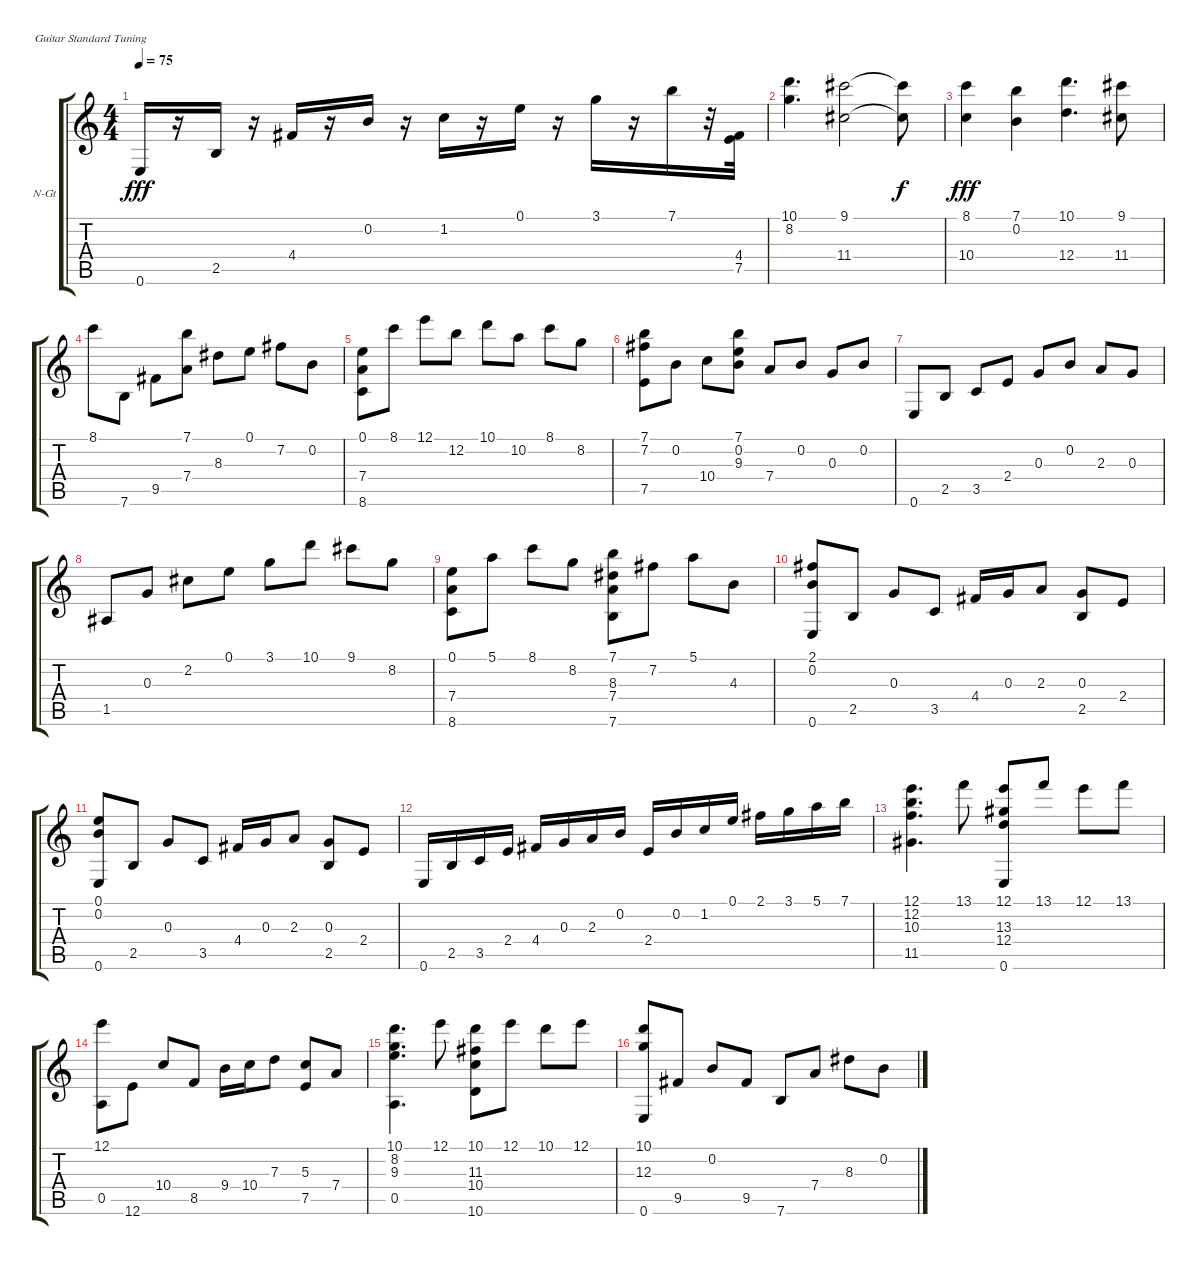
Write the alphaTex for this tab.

\bracketExtendMode groupsimilarinstruments
\firstSystemTrackNameOrientation horizontal
\otherSystemsTrackNameOrientation horizontal
\track ("Piste 1-2" "N-Gt") {instrument acousticguitarnylon}
\staff {score tabs}
\tuning (E4 B3 G3 D3 A2 E2)
\ts (4 4)
\tempo 75
\clef g2
\ks c
0.6.16{dy fff} r.16 2.5.16 r.16 4.4.16 r.16 0.2.16 r.16 1.2.16 r.16 0.1.16 r.16 3.1.16 r.16 7.1.16 r.32 (4.4 7.5).32 |
(10.1 8.2).4{d} (9.1 11.4).2 (9.1{t} 11.4{t}).8{dy f} |
(8.1 10.4).4{dy fff} (7.1 0.2).4 (10.1 12.4).4{d} (9.1 11.4).8 |
8.1.8 7.6.8 9.5.8 (7.1 7.4).8 8.3.8 0.1.8 7.2.8 0.2.8 |
(0.1 7.4 8.6).8 8.1.8 12.1.8 12.2.8 10.1.8 10.2.8 8.1.8 8.2.8 |
(7.1 7.2 7.5).8 0.2.8 10.4.8 (7.1 0.2 9.3).8 7.4.8 0.2.8 0.3.8 0.2.8 |
0.6.8 2.5.8 3.5.8 2.4.8 0.3.8 0.2.8 2.3.8 0.3.8 |
1.5.8 0.3.8 2.2.8 0.1.8 3.1.8 10.1.8 9.1.8 8.2.8 |
(0.1 7.4 8.6).8 5.1.8 8.1.8 8.2.8 (7.1 8.3 7.4 7.6).8 7.2.8 5.1.8 4.3.8 |
(2.1 0.2 0.6).8 2.5.8 0.3.8 3.5.8 4.4.16 0.3.16 2.3.8 (0.3 2.5).8 2.4.8 |
(0.1 0.2 0.6).8 2.5.8 0.3.8 3.5.8 4.4.16 0.3.16 2.3.8 (0.3 2.5).8 2.4.8 |
0.6.16 2.5.16 3.5.16 2.4.16 4.4.16 0.3.16 2.3.16 0.2.16 2.4.16 0.2.16 1.2.16 0.1.16 2.1.16 3.1.16 5.1.16 7.1.16 |
(12.1 12.2 10.3 11.5).4{d} 13.1.8 (12.1 13.3 12.4 0.6).8 13.1.8 12.1.8 13.1.8 |
(12.1 0.5).8 12.6.8 10.4.8 8.5.8 9.4.16 10.4.16 7.3.8 (5.3 7.5).8 7.4.8 |
(10.1 8.2 9.3 0.5).4{d} 12.1.8 (10.1 11.3 10.4 10.6).8 12.1.8 10.1.8 12.1.8 |
(10.1 12.3 0.6).8 9.5.8 0.2.8 9.5.8 7.6.8 7.4.8 8.3.8 0.2.8
